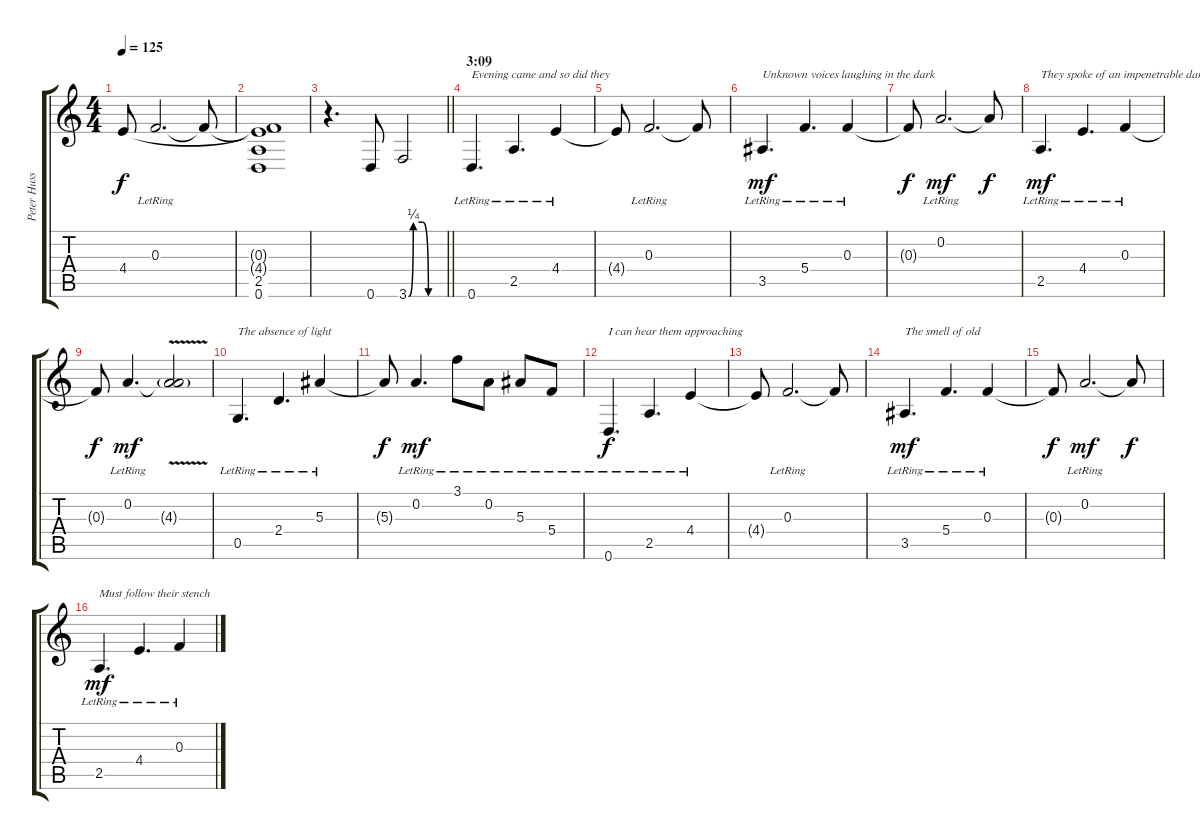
\track ("Peter Huss" "Peter Huss") {instrument acousticguitarsteel}
\staff {score tabs}
\tuning (D4 A3 F3 C3 G2 D2) {hide}
\ts (4 4)
\tempo 125
\clef g2
\ks c
4.4{t}.8{dy f} 0.3{lr}.2{d} 0.3{t}.8 |
(0.3{t} 4.4{t} 2.5{t} 0.6{t}).1 |
\barLineRight lightlight
r.4{d} 0.6.8 3.6{be (custom 0 0 8 1 23 1 34 0 60 0)}.2 |
\section ("" "3:09")
0.6{lr}.4{d txt "Evening came and so did they"} 2.5{lr}.4{d} 4.4{lr}.4 |
4.4{t}.8 0.3{lr}.2{d} 0.3{t}.8 |
3.5{lr}.4{d txt "Unknown voices laughing in the dark" dy mf} 5.4{lr}.4{d} 0.3{lr}.4 |
0.3{t}.8{dy f} 0.2{lr}.2{d dy mf} 0.2{t}.8{dy f} |
2.5{lr}.4{d txt "They spoke of an impenetrable darkness" dy mf} 4.4{lr}.4{d} 0.3{lr}.4 |
0.3{t}.8{dy f} 0.2{lr}.4{d dy mf} (0.2{t} 4.3{v g}).2 |
0.5{lr}.4{d txt "The absence of light"} 2.4{lr}.4{d} 5.3{lr}.4 |
5.3{t}.8{dy f} 0.2{lr}.4{d dy mf} 3.1{lr}.8 0.2{lr}.8 5.3{lr}.8 5.4{lr}.8 |
0.6{lr}.4{d txt "I can hear them approaching" dy f} 2.5{lr}.4{d} 4.4{lr}.4 |
4.4{t}.8 0.3{lr}.2{d} 0.3{t}.8 |
3.5{lr}.4{d txt "The smell of old" dy mf} 5.4{lr}.4{d} 0.3{lr}.4 |
0.3{t}.8{dy f} 0.2{lr}.2{d dy mf} 0.2{t}.8{dy f} |
2.5{lr}.4{d txt "Must follow their stench" dy mf} 4.4{lr}.4{d} 0.3{lr}.4
